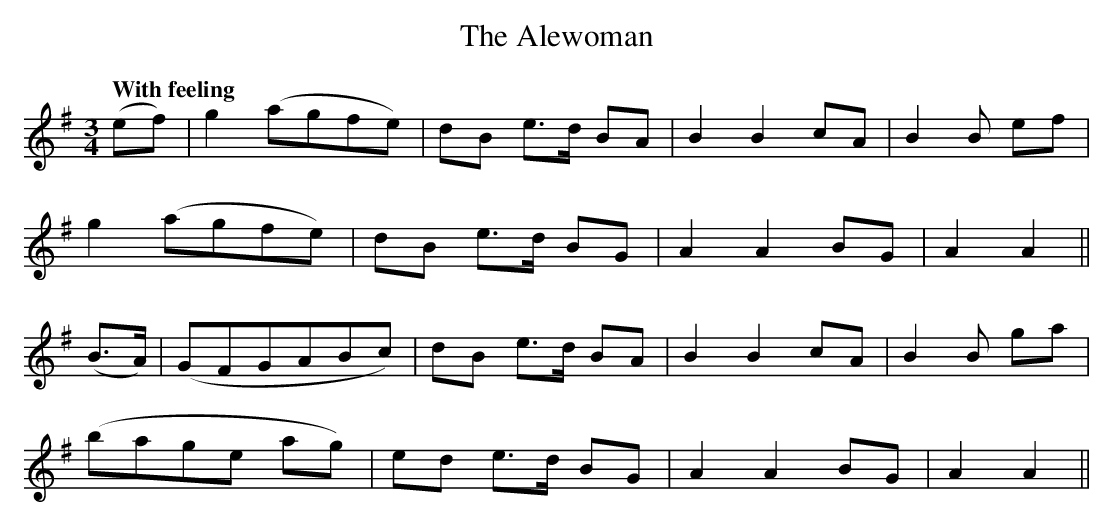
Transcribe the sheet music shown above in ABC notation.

X:1
T:Alewoman, The
M:3/4
L:1/8
Q:"With feeling"
K:G
(ef) | g2 (agfe) | dB e>d BA | B2B2 cA | B2B ef |
g2 (agfe) | dB e>d BG | A2A2 BG | A2A2 ||
(B>A) | (GFGABc) | dB e>d BA | B2B2 cA | B2B ga |
(bage ag) | ed e>d BG | A2A2 BG | A2A2 ||
